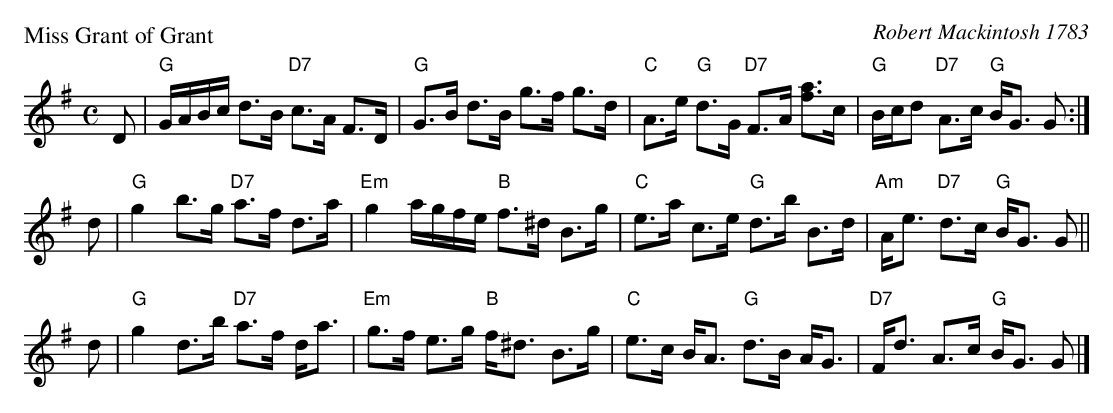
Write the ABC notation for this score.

X:1
P: Miss Grant of Grant
O: Robert Mackintosh 1783
M: C
L: 1/8
K: G
D | "G"G/A/B/c/ d>B "D7"c>A F>D | "G"G>B d>B g>f g>d | "C"A>e "G"d>G "D7"F>A [af]>c | "G"B/c/d "D7"A>c "G"B<G G :|
d | "G"g2 b>g "D7"a>f d>a | "Em"g2 a/g/f/e/ "B"f>^d B>g | "C"e>a c>e "G"d>b B>d | "Am"A<e "D7"d>c "G"B<G G ||
d | "G"g2 d>b "D7"a>f d<a | "Em"g>f e>g "B"f<^d B>g | "C"e>c B<A "G"d>B A<G | "D7"F<d A>c "G"B<G G |]
